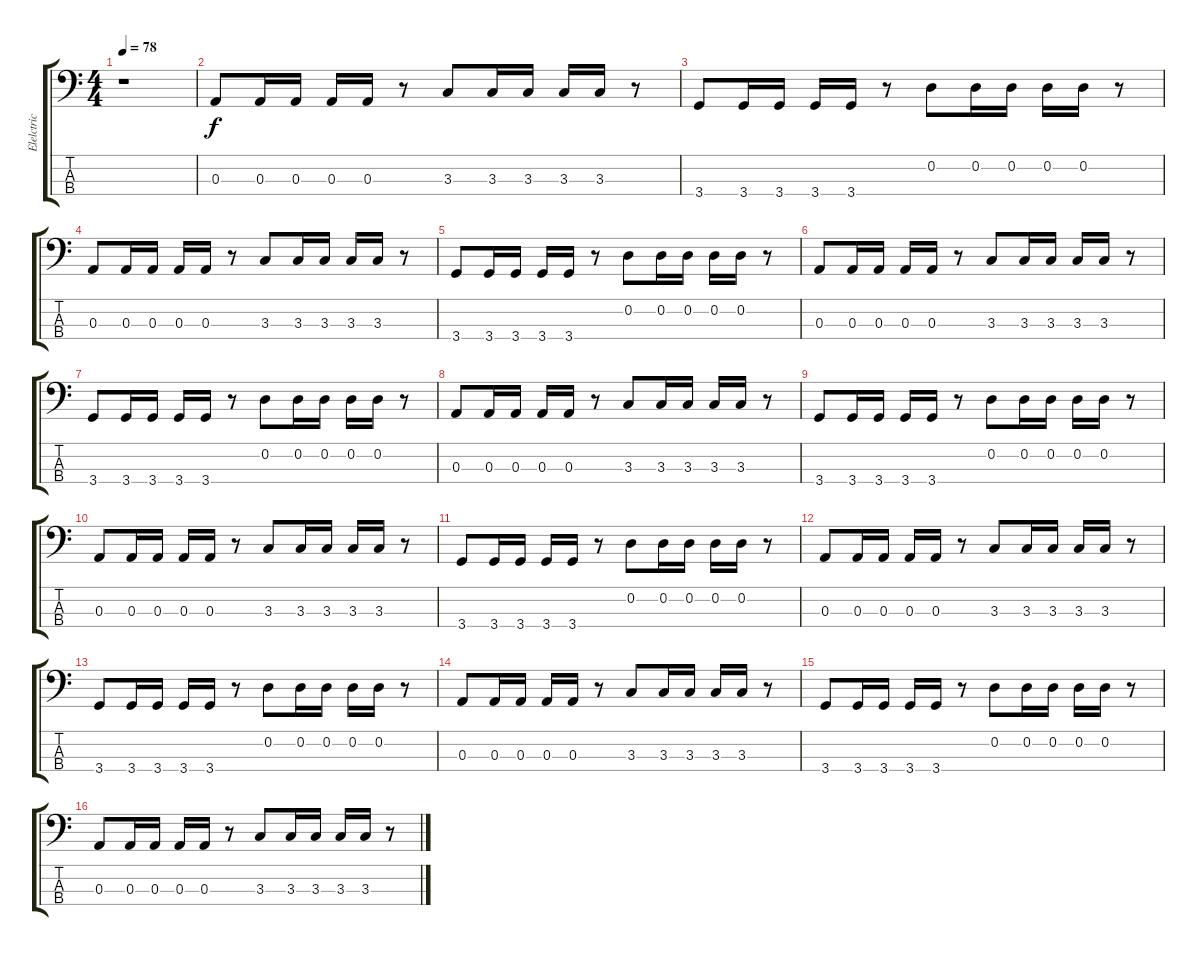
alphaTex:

\track ("Elelctric Bass" "Elelctric ") {instrument electricbassfinger}
\staff {score tabs}
\tuning (G2 D2 A1 E1) {hide}
\ts (4 4)
\tempo 78
\clef f4
\ks c
r.1{dy f} |
0.3.8 0.3.16 0.3.16 0.3.16 0.3.16 r.8 3.3.8 3.3.16 3.3.16 3.3.16 3.3.16 r.8 |
3.4.8 3.4.16 3.4.16 3.4.16 3.4.16 r.8 0.2.8 0.2.16 0.2.16 0.2.16 0.2.16 r.8 |
0.3.8 0.3.16 0.3.16 0.3.16 0.3.16 r.8 3.3.8 3.3.16 3.3.16 3.3.16 3.3.16 r.8 |
3.4.8 3.4.16 3.4.16 3.4.16 3.4.16 r.8 0.2.8 0.2.16 0.2.16 0.2.16 0.2.16 r.8 |
0.3.8 0.3.16 0.3.16 0.3.16 0.3.16 r.8 3.3.8 3.3.16 3.3.16 3.3.16 3.3.16 r.8 |
3.4.8 3.4.16 3.4.16 3.4.16 3.4.16 r.8 0.2.8 0.2.16 0.2.16 0.2.16 0.2.16 r.8 |
0.3.8 0.3.16 0.3.16 0.3.16 0.3.16 r.8 3.3.8 3.3.16 3.3.16 3.3.16 3.3.16 r.8 |
3.4.8 3.4.16 3.4.16 3.4.16 3.4.16 r.8 0.2.8 0.2.16 0.2.16 0.2.16 0.2.16 r.8 |
0.3.8 0.3.16 0.3.16 0.3.16 0.3.16 r.8 3.3.8 3.3.16 3.3.16 3.3.16 3.3.16 r.8 |
3.4.8 3.4.16 3.4.16 3.4.16 3.4.16 r.8 0.2.8 0.2.16 0.2.16 0.2.16 0.2.16 r.8 |
0.3.8 0.3.16 0.3.16 0.3.16 0.3.16 r.8 3.3.8 3.3.16 3.3.16 3.3.16 3.3.16 r.8 |
3.4.8 3.4.16 3.4.16 3.4.16 3.4.16 r.8 0.2.8 0.2.16 0.2.16 0.2.16 0.2.16 r.8 |
0.3.8 0.3.16 0.3.16 0.3.16 0.3.16 r.8 3.3.8 3.3.16 3.3.16 3.3.16 3.3.16 r.8 |
3.4.8 3.4.16 3.4.16 3.4.16 3.4.16 r.8 0.2.8 0.2.16 0.2.16 0.2.16 0.2.16 r.8 |
0.3.8 0.3.16 0.3.16 0.3.16 0.3.16 r.8 3.3.8 3.3.16 3.3.16 3.3.16 3.3.16 r.8
